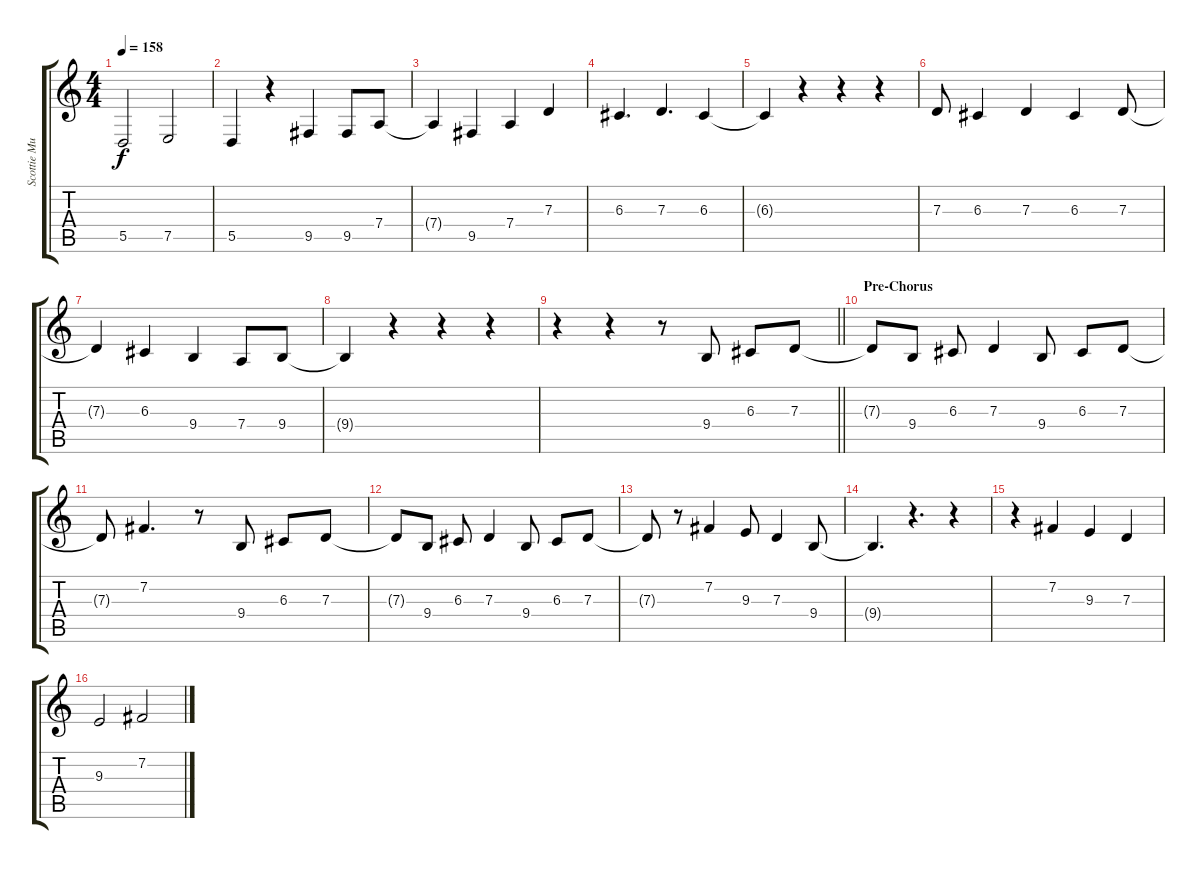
\track ("Scottie Murphy - Vocals" "Scottie Mu") {instrument altosax}
\staff {score tabs}
\tuning (E4 B3 G3 D3 A2 E2) {hide}
\ts (4 4)
\tempo 158
\clef g2
\ks c
5.5.2{dy f} 7.5.2 |
5.5.4 r.4 9.5.4 9.5.8 7.4.8 |
7.4{t}.4 9.5.4 7.4.4 7.3.4 |
6.3.4{d} 7.3.4{d} 6.3.4 |
6.3{t}.4 r.4 r.4 r.4 |
7.3.8 6.3.4 7.3.4 6.3.4 7.3.8 |
7.3{t}.4 6.3.4 9.4.4 7.4.8 9.4.8 |
9.4{t}.4 r.4 r.4 r.4 |
\barLineRight lightlight
r.4 r.4 r.8 9.4.8 6.3.8 7.3.8 |
\section ("" "Pre-Chorus")
7.3{t}.8 9.4.8 6.3.8 7.3.4 9.4.8 6.3.8 7.3.8 |
7.3{t}.8 7.2.4{d} r.8 9.4.8 6.3.8 7.3.8 |
7.3{t}.8 9.4.8 6.3.8 7.3.4 9.4.8 6.3.8 7.3.8 |
7.3{t}.8 r.8 7.2.4 9.3.8 7.3.4 9.4.8 |
9.4{t}.4{d} r.4{d} r.4 |
r.4 7.2.4 9.3.4 7.3.4 |
9.3.2 7.2.2
